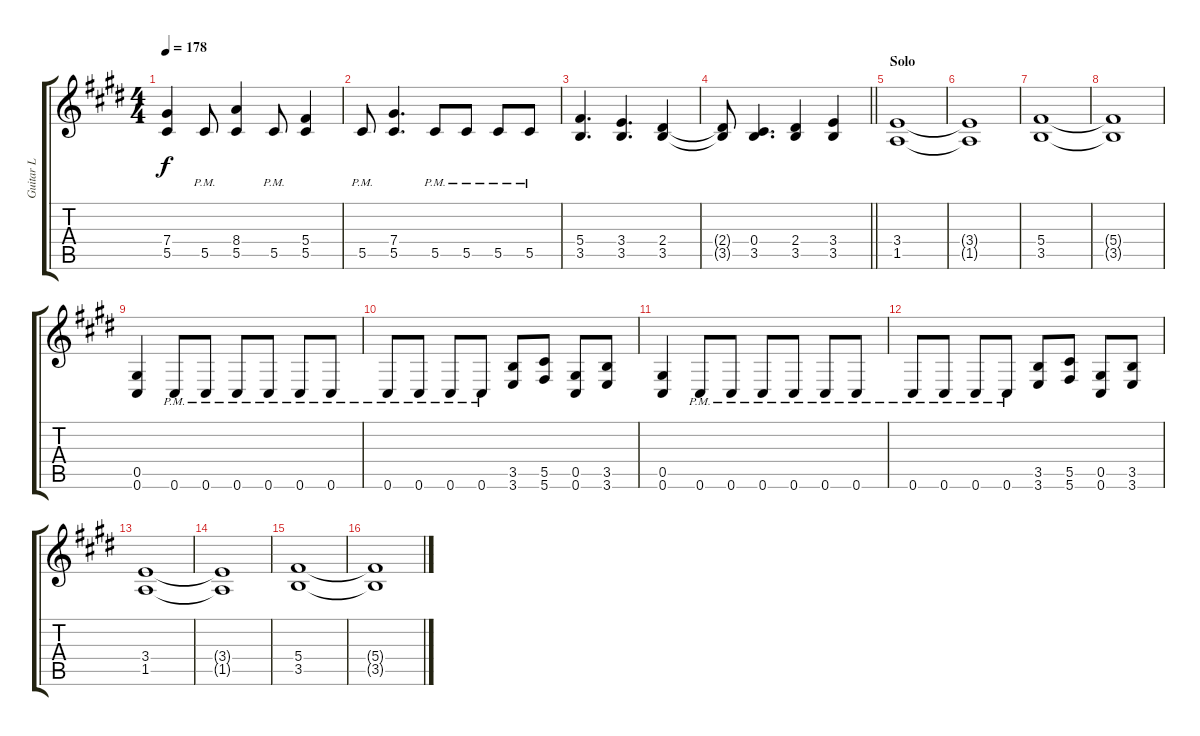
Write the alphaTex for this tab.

\track ("Guitar L" "Guitar L") {instrument distortionguitar}
\staff {score tabs}
\tuning (Eb4 Bb3 Gb3 Db3 Ab2 Db2) {hide}
\ts (4 4)
\tempo 178
\clef g2
\ks e
(7.4 5.5).4{dy f} 5.5{pm}.8 (8.4 5.5).4 5.5{pm}.8 (5.4 5.5).4 |
5.5{pm}.8 (7.4 5.5).4{d} 5.5{pm}.8 5.5{pm}.8 5.5{pm}.8 5.5{pm}.8 |
(5.4 3.5).4{d} (3.4 3.5).4{d} (2.4 3.5).4 |
\barLineRight lightlight
(2.4{t} 3.5{t}).8 (0.4 3.5).4{d} (2.4 3.5).4 (3.4 3.5).4 |
\section ("" "Solo")
(3.4 1.5).1 |
(3.4{t} 1.5{t}).1 |
(5.4 3.5).1 |
(5.4{t} 3.5{t}).1 |
(0.5 0.6).4 0.6{pm}.8 0.6{pm}.8 0.6{pm}.8 0.6{pm}.8 0.6{pm}.8 0.6{pm}.8 |
0.6{pm}.8 0.6{pm}.8 0.6{pm}.8 0.6{pm}.8 (3.5 3.6).8 (5.5 5.6).8 (0.5 0.6).8 (3.5 3.6).8 |
(0.5 0.6).4 0.6{pm}.8 0.6{pm}.8 0.6{pm}.8 0.6{pm}.8 0.6{pm}.8 0.6{pm}.8 |
0.6{pm}.8 0.6{pm}.8 0.6{pm}.8 0.6{pm}.8 (3.5 3.6).8 (5.5 5.6).8 (0.5 0.6).8 (3.5 3.6).8 |
(3.4 1.5).1 |
(3.4{t} 1.5{t}).1 |
(5.4 3.5).1 |
(5.4{t} 3.5{t}).1
